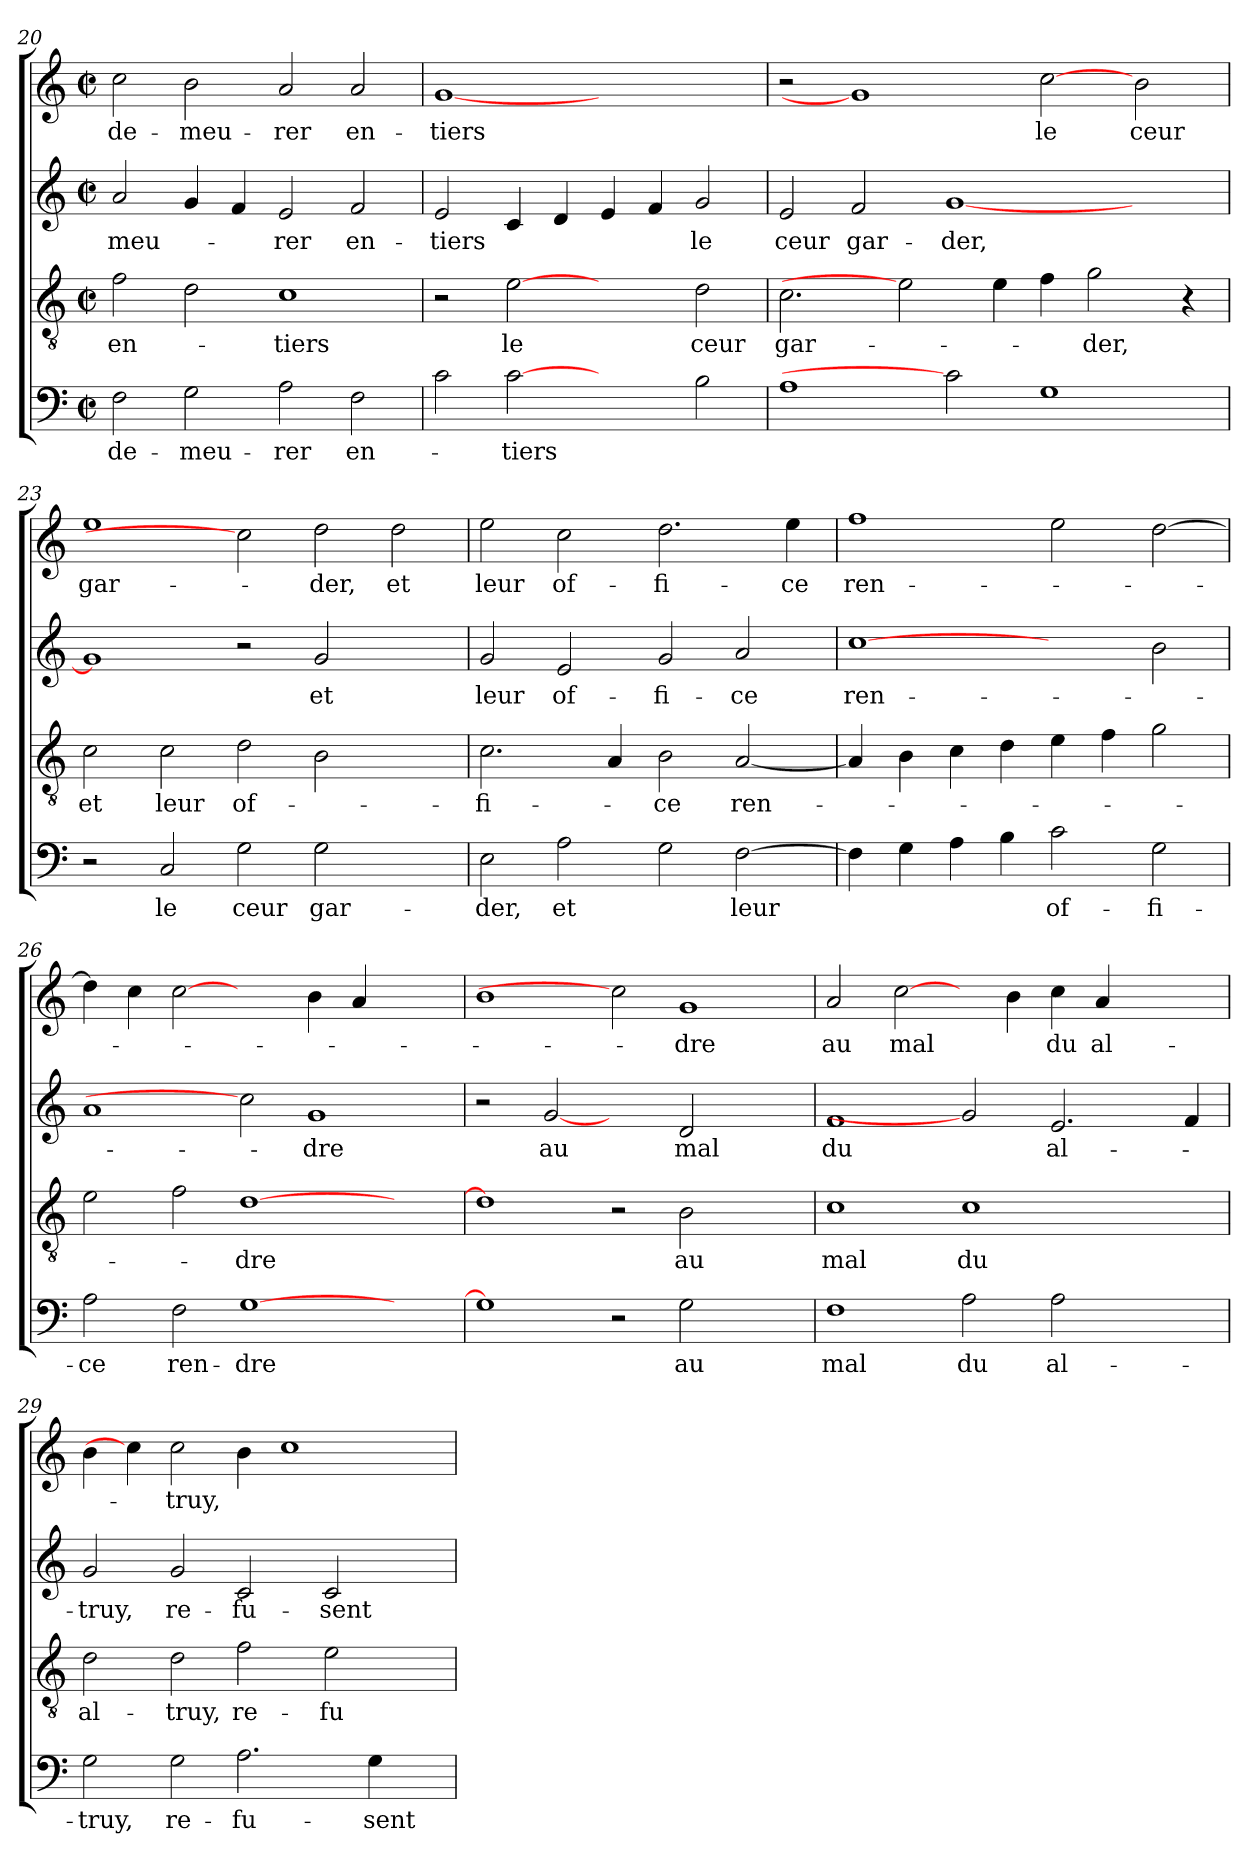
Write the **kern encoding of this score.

**kern	**text	**kern	**text	**kern	**text	**kern	**text
*part4	*part4	*part3	*part3	*part2	*part2	*part1	*part1
*staff4	*staff4	*staff3	*staff3	*staff2	*staff2	*staff1	*staff1
*clefF4	*	*clefGv2	*	*clefG2	*	*clefG2	*
*k[]	*	*k[]	*	*k[]	*	*k[]	*
*C:	*	*C:	*	*C:	*	*C:	*
*M2/2	*	*M2/2	*	*M2/2	*	*M2/2	*
*met(c|)	*	*met(c|)	*	*met(c|)	*	*met(c|)	*
=20	=20	=20	=20	=20	=20	=20	=20
!	!LO:LY:b	!	!LO:LY:b	!	!LO:LY:b	!	!LO:LY:b
2F\	de-	2f\	en-	2a/	-meu-	2cc\	de-
!	!LO:LY:b	!	!	!	!	!	!LO:LY:b
2G\	-meu-	2d\	.	4g/	.	2b\	-meu-
.	.	.	.	4f/	.	.	.
!	!LO:LY:b	!	!LO:LY:b	!	!LO:LY:b	!	!LO:LY:b
2A\	-rer	1c	-tiers	2e/	-rer	2a/	-rer
!	!LO:LY:b	!	!	!	!LO:LY:b	!	!LO:LY:b
2F\	en-	.	.	2f/	en-	2a/	en-
!!LO:LB:g=z
=21	=21	=21	=21	=21	=21	=21	=21
!	!	!	!	!	!LO:LY:b	!	!LO:LY:b
2c\	.	2r	.	2e/	-tiers	[1g	-tiers
!	!LO:LY:b	!	!LO:LY:b	!	!	!	!
[2c	-tiers	[2e	le	4c/	.	.	.
.	.	.	.	4d/	.	.	.
2ryy	.	2ryy	.	4e/	.	1ryy	.
.	.	.	.	4f/	.	.	.
!	!	!	!LO:LY:b	!	!LO:LY:b	!	!
2B\	.	2d\	ceur	2g/	le	.	.
=22	=22	=22	=22	=22	=22	=22	=22
!	!	!	!LO:LY:b	!	!LO:LY:b	!	!
1A	.	2.c\	gar-	2e/	ceur	2r	.
!	!	!	!	!	!LO:LY:b	!	!
.	.	.	.	2f/	gar-	1g]	.
.	.	2e]	.	.	.	.	.
!	!	!	!	!	!LO:LY:b	!	!
2c]	.	.	.	[1g	-der,	.	.
.	.	4e\	.	.	.	.	.
!	!	!	!	!	!	!	!LO:LY:b
1G	.	4f\	.	.	.	[2cc	le
!	!	!	!LO:LY:b	!	!	!	!
.	.	2g\	-der,	.	.	.	.
!	!	!	!	!	!	!	!LO:LY:b
.	.	.	.	2ryy	.	2b\	ceur
.	.	4r	.	.	.	.	.
=23	=23	=23	=23	=23	=23	=23	=23
!	!	!	!LO:LY:b	!	!	!	!LO:LY:b
2r	.	2c\	et	1g]	.	1ee	gar-
!	!LO:LY:b	!	!LO:LY:b	!	!	!	!
2C/	le	2c\	leur	.	.	.	.
!	!LO:LY:b	!	!LO:LY:b	!	!	!	!
2G\	ceur	2d\	of-	2r	.	2cc]	.
!	!LO:LY:b	!	!	!	!LO:LY:b	!	!LO:LY:b
2G\	gar-	2B\	.	2g/	et	2dd\	-der,
!	!	!	!	!	!	!	!LO:LY:b
2ryy	.	2ryy	.	2ryy	.	2dd\	et
=24	=24	=24	=24	=24	=24	=24	=24
!	!LO:LY:b	!	!LO:LY:b	!	!LO:LY:b	!	!LO:LY:b
2E\	-der,	2.c\	-fi-	2g/	leur	2ee\	leur
!	!LO:LY:b	!	!	!	!LO:LY:b	!	!LO:LY:b
2A\	et	.	.	2e/	of-	2cc\	of-
.	.	4A/	.	.	.	.	.
!	!	!	!LO:LY:b	!	!LO:LY:b	!	!LO:LY:b
2G\	.	2B\	-ce	2g/	-fi-	2.dd\	-fi-
!	!LO:LY:b	!	!LO:LY:b	!	!LO:LY:b	!	!
[2F\	leur	[2A/	ren-	2a/	-ce	.	.
!	!	!	!	!	!	!	!LO:LY:b
.	.	.	.	.	.	4ee\	-ce
=25	=25	=25	=25	=25	=25	=25	=25
!	!	!	!	!	!LO:LY:b	!	!LO:LY:b
4F\]	.	4A/]	.	[1cc	ren-	1ff	ren-
4G\	.	4B\	.	.	.	.	.
4A\	.	4c\	.	.	.	.	.
4B\	.	4d\	.	.	.	.	.
!	!LO:LY:b	!	!	!	!	!	!
2c\	of-	4e\	.	2ryy	.	2ee\	.
.	.	4f\	.	.	.	.	.
!	!LO:LY:b	!	!	!	!	!	!
2G\	-fi-	2g\	.	2b\	.	[2dd\	.
!!LO:LB:g=z
=26	=26	=26	=26	=26	=26	=26	=26
!	!LO:LY:b	!	!	!	!	!	!
2A\	-ce	2e\	.	1a	.	4dd\]	.
.	.	.	.	.	.	4cc\	.
!	!LO:LY:b	!	!	!	!	!	!
2F\	ren-	2f\	.	.	.	[2cc	.
!	!LO:LY:b	!	!LO:LY:b	!	!	!	!
[1G	-dre	[1d	-dre	2cc]	.	2ryy	.
!	!	!	!	!	!LO:LY:b	!	!
.	.	.	.	1g	-dre	4b\	.
.	.	.	.	.	.	4a/	.
2ryy	.	2ryy	.	.	.	2ryy	.
=27	=27	=27	=27	=27	=27	=27	=27
1G]	.	1d]	.	2r	.	1b	.
!	!	!	!	!	!LO:LY:b	!	!
.	.	.	.	[2g	au	.	.
2r	.	2r	.	2ryy	.	2cc]	.
!	!LO:LY:b	!	!LO:LY:b	!	!LO:LY:b	!	!LO:LY:b
2G\	au	2B\	au	2d/	mal	1g	-dre
2ryy	.	2ryy	.	2ryy	.	.	.
=28	=28	=28	=28	=28	=28	=28	=28
!	!LO:LY:b	!	!LO:LY:b	!	!LO:LY:b	!	!LO:LY:b
1F	mal	1c	mal	1f	du	2a/	au
!	!	!	!	!	!	!	!LO:LY:b
.	.	.	.	.	.	[2cc\	mal
!	!LO:LY:b	!	!LO:LY:b	!	!	!	!
2A\	du	1c	du	2g]	.	4ryy	.
.	.	.	.	.	.	4b\	.
!	!LO:LY:b	!	!	!	!LO:LY:b	!	!LO:LY:b
2A\	al-	.	.	2.e/	al-	4cc\	du
!	!	!	!	!	!	!	!LO:LY:b
.	.	.	.	.	.	4a/	al-
2ryy	.	2ryy	.	.	.	2ryy	.
.	.	.	.	4f/	.	.	.
=29	=29	=29	=29	=29	=29	=29	=29
!	!LO:LY:b	!	!LO:LY:b	!	!LO:LY:b	!	!
2G\	-truy,	2d\	al-	2g/	-truy,	4b\	.
.	.	.	.	.	.	4cc\]	.
!	!LO:LY:b	!	!LO:LY:b	!	!LO:LY:b	!	!LO:LY:b
2G\	re-	2d\	-truy,	2g/	re-	2cc\	-truy,
!	!LO:LY:b	!	!LO:LY:b	!	!LO:LY:b	!	!
2.A\	-fu-	2f\	re-	2c/	-fu-	4b\	.
.	.	.	.	.	.	1cc	.
!	!	!	!LO:LY:b	!	!LO:LY:b	!	!
.	.	2e\	-fu-	2c/	-sent	.	.
!	!LO:LY:b	!	!	!	!	!	!
4G\	-sent	.	.	.	.	.	.
4ryy	.	4ryy	.	4ryy	.	.	.
=	=	=	=	=	=	=	=
*-	*-	*-	*-	*-	*-	*-	*-
